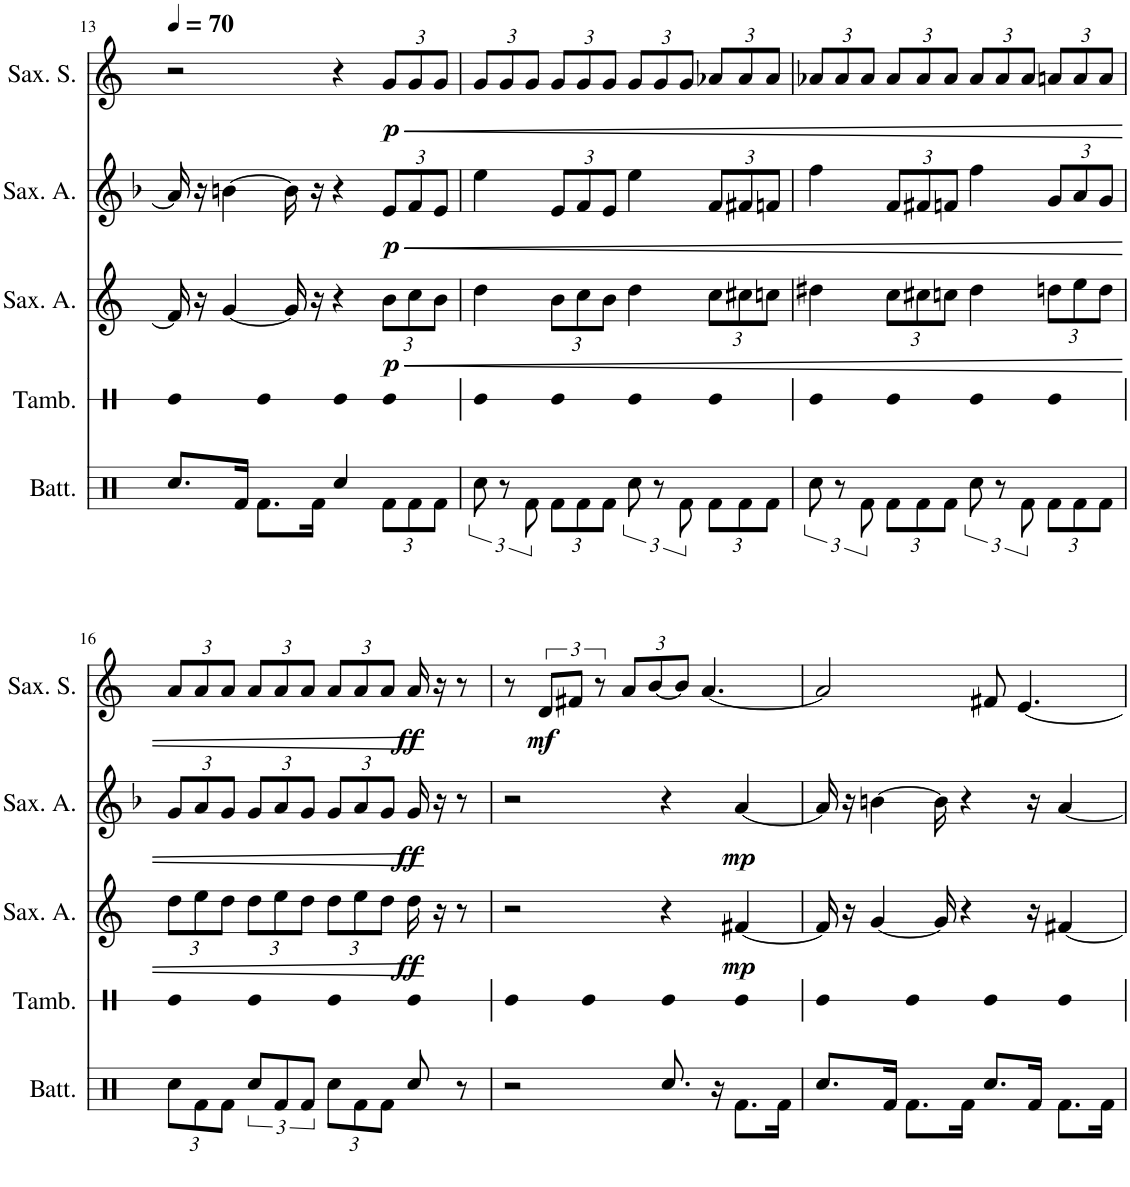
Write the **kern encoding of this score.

**kern	**kern	**kern	**dynam	**kern	**dynam	**kern	**dynam
*part5	*part4	*part3	*part3	*part2	*part2	*part1	*part1
*staff5	*staff4	*staff3	*staff3	*staff2	*staff2	*staff1	*staff1
*I"Batterie	*I"Tambourin	*I"Saxophone Alto	*	*I"Saxophone Alto	*	*I"Saxophone Soprano	*
*I'Batt.	*I'Tamb.	*I'Sax. A.	*	*I'Sax. A.	*	*I'Sax. S.	*
!!LO:PB:g=z
*clefX	*clefX	*clefG2	*	*clefG2	*	*clefG2	*
*	*	*ITrd5c9	*	*ITrd5c9	*	*ITrd1c2	*
*k[]	*k[]	*k[]	*	*k[b-]	*	*k[]	*
*M4/4	*M4/4	*M4/4	*	*M4/4	*	*M4/4	*
*MM70	*MM70	*MM70	*	*MM70	*	*MM70	*
=13	=13	=13	=13	=13	=13	=13	=13
8.Rcc/L	4Re	16f#/]	.	16a/]	.	2r	.
.	.	16r	.	16r	.	.	.
.	.	[4g/	.	[4bn\	.	.	.
16Rf/Jk	.	.	.	.	.	.	.
8.Rf\L	4Re	.	.	.	.	.	.
.	.	16g/]	.	16b\]	.	.	.
16Rf\Jk	.	16r	.	16r	.	.	.
4Rcc/	4Re	4r	.	4r	.	4r	.
*Xbrackettup	*	*Xbrackettup	*	*	*	*	*
!	!	!	!LO:HP:b	!	!	!	!
*	*	*	*	*Xbrackettup	*	*	*
!	!	!	!	!	!LO:HP:b	!	!
*	*	*	*	*	*	*Xbrackettup	*
!	!	!	!LO:DY:n=1:b	!	!LO:DY:n=1:b	!	!LO:HP:b
!	!	!	!	!	!	!	!LO:DY:n=1:b
12Rf\L	4Re	12b\L	< p	12e/L	< p	12g/L	< p
12Rf\	.	12cc\	.	12f/	.	12g/	.
12Rf\J	.	12b\J	.	12e/J	.	12g/J	.
=14	=14	=14	=14	=14	=14	=14	=14
*brackettup	*	*	*	*	*	*	*
12Rcc\	4Re	4dd\	.	4ee\	.	12g/L	.
12r	.	.	.	.	.	12g/	.
12Rf\	.	.	.	.	.	12g/J	.
*Xbrackettup	*	*	*	*	*	*	*
12Rf\L	4Re	12b\L	.	12e/L	.	12g/L	.
12Rf\	.	12cc\	.	12f/	.	12g/	.
12Rf\J	.	12b\J	.	12e/J	.	12g/J	.
*brackettup	*	*	*	*	*	*	*
12Rcc\	4Re	4dd\	.	4ee\	.	12g/L	.
12r	.	.	.	.	.	12g/	.
12Rf\	.	.	.	.	.	12g/J	.
*Xbrackettup	*	*	*	*	*	*	*
12Rf\L	4Re	12cc\L	.	12f/L	.	12a-X/L	.
12Rf\	.	12cc#X\	.	12f#X/	.	12a-/	.
12Rf\J	.	12ccn\J	.	12fn/J	.	12a-/J	.
=15	=15	=15	=15	=15	=15	=15	=15
*brackettup	*	*	*	*	*	*	*
12Rcc\	4Re	4dd#X\	.	4ff\	.	12a-X/L	.
12r	.	.	.	.	.	12a-/	.
12Rf\	.	.	.	.	.	12a-/J	.
*Xbrackettup	*	*	*	*	*	*	*
12Rf\L	4Re	12cc\L	.	12f/L	.	12a-/L	.
12Rf\	.	12cc#X\	.	12f#X/	.	12a-/	.
12Rf\J	.	12ccn\J	.	12fn/J	.	12a-/J	.
*brackettup	*	*	*	*	*	*	*
12Rcc\	4Re	4dd#\	.	4ff\	.	12a-/L	.
12r	.	.	.	.	.	12a-/	.
12Rf\	.	.	.	.	.	12a-/J	.
*Xbrackettup	*	*	*	*	*	*	*
12Rf\L	4Re	12ddn\L	.	12g/L	.	12an/L	.
12Rf\	.	12ee\	.	12a/	.	12a/	.
12Rf\J	.	12dd\J	.	12g/J	.	12a/J	.
!!LO:LB:g=z
=16	=16	=16	=16	=16	=16	=16	=16
12Rcc\L	4Re	12dd\L	.	12g/L	.	12a/L	.
12Rf\	.	12ee\	.	12a/	.	12a/	.
12Rf\J	.	12dd\J	.	12g/J	.	12a/J	.
*brackettup	*	*	*	*	*	*	*
12Rcc/L	4Re	12dd\L	.	12g/L	.	12a/L	.
12Rf/	.	12ee\	.	12a/	.	12a/	.
12Rf/J	.	12dd\J	.	12g/J	.	12a/J	.
*Xbrackettup	*	*	*	*	*	*	*
12Rcc\L	4Re	12dd\L	.	12g/L	.	12a/L	.
12Rf\	.	12ee\	.	12a/	.	12a/	.
12Rf\J	.	12dd\J	.	12g/J	.	12a/J	.
!	!	!	!LO:DY:b	!	!LO:DY:b	!	!LO:DY:b
8Rcc/	4Re	16dd\	ff	16g/	ff	16a/	ff
.	.	16r	[	16r	[	16r	[
8r	.	8r	.	8r	.	8r	.
=17	=17	=17	=17	=17	=17	=17	=17
2r	4Re	2r	.	2r	.	8r	.
*	*	*	*	*	*	*brackettup	*
!	!	!	!	!	!	!	!LO:DY:b
.	.	.	.	.	.	12d/L	mf
.	.	.	.	.	.	12f#X/J	.
.	4Re	.	.	.	.	.	.
.	.	.	.	.	.	12r	.
*	*	*	*	*	*	*Xbrackettup	*
.	.	.	.	.	.	12a/L	.
.	.	.	.	.	.	[12b/	.
8.Rcc/	4Re	4r	.	4r	.	.	.
.	.	.	.	.	.	12b/J]	.
.	.	.	.	.	.	[4.a/	.
16r	.	.	.	.	.	.	.
!	!	!	!LO:DY:b	!	!LO:DY:b	!	!
8.Rf\L	4Re	[4f#X/	mp	[4a/	mp	.	.
16Rf\Jk	.	.	.	.	.	.	.
=18	=18	=18	=18	=18	=18	=18	=18
8.Rcc/L	4Re	16f#/]	.	16a/]	.	2a/]	.
.	.	16r	.	16r	.	.	.
.	.	[4g/	.	[4bn\	.	.	.
16Rf/Jk	.	.	.	.	.	.	.
8.Rf\L	4Re	.	.	.	.	.	.
.	.	16g/]	.	16b\]	.	.	.
16Rf\Jk	.	4r	.	4r	.	.	.
8.Rcc/L	4Re	.	.	.	.	8f#X/	.
.	.	.	.	.	.	[4.e/	.
16Rf/Jk	.	16r	.	16r	.	.	.
8.Rf\L	4Re	[4f#X/	.	[4a/	.	.	.
16Rf\Jk	.	.	.	.	.	.	.
=	=	=	=	=	=	=	=
*-	*-	*-	*-	*-	*-	*-	*-
